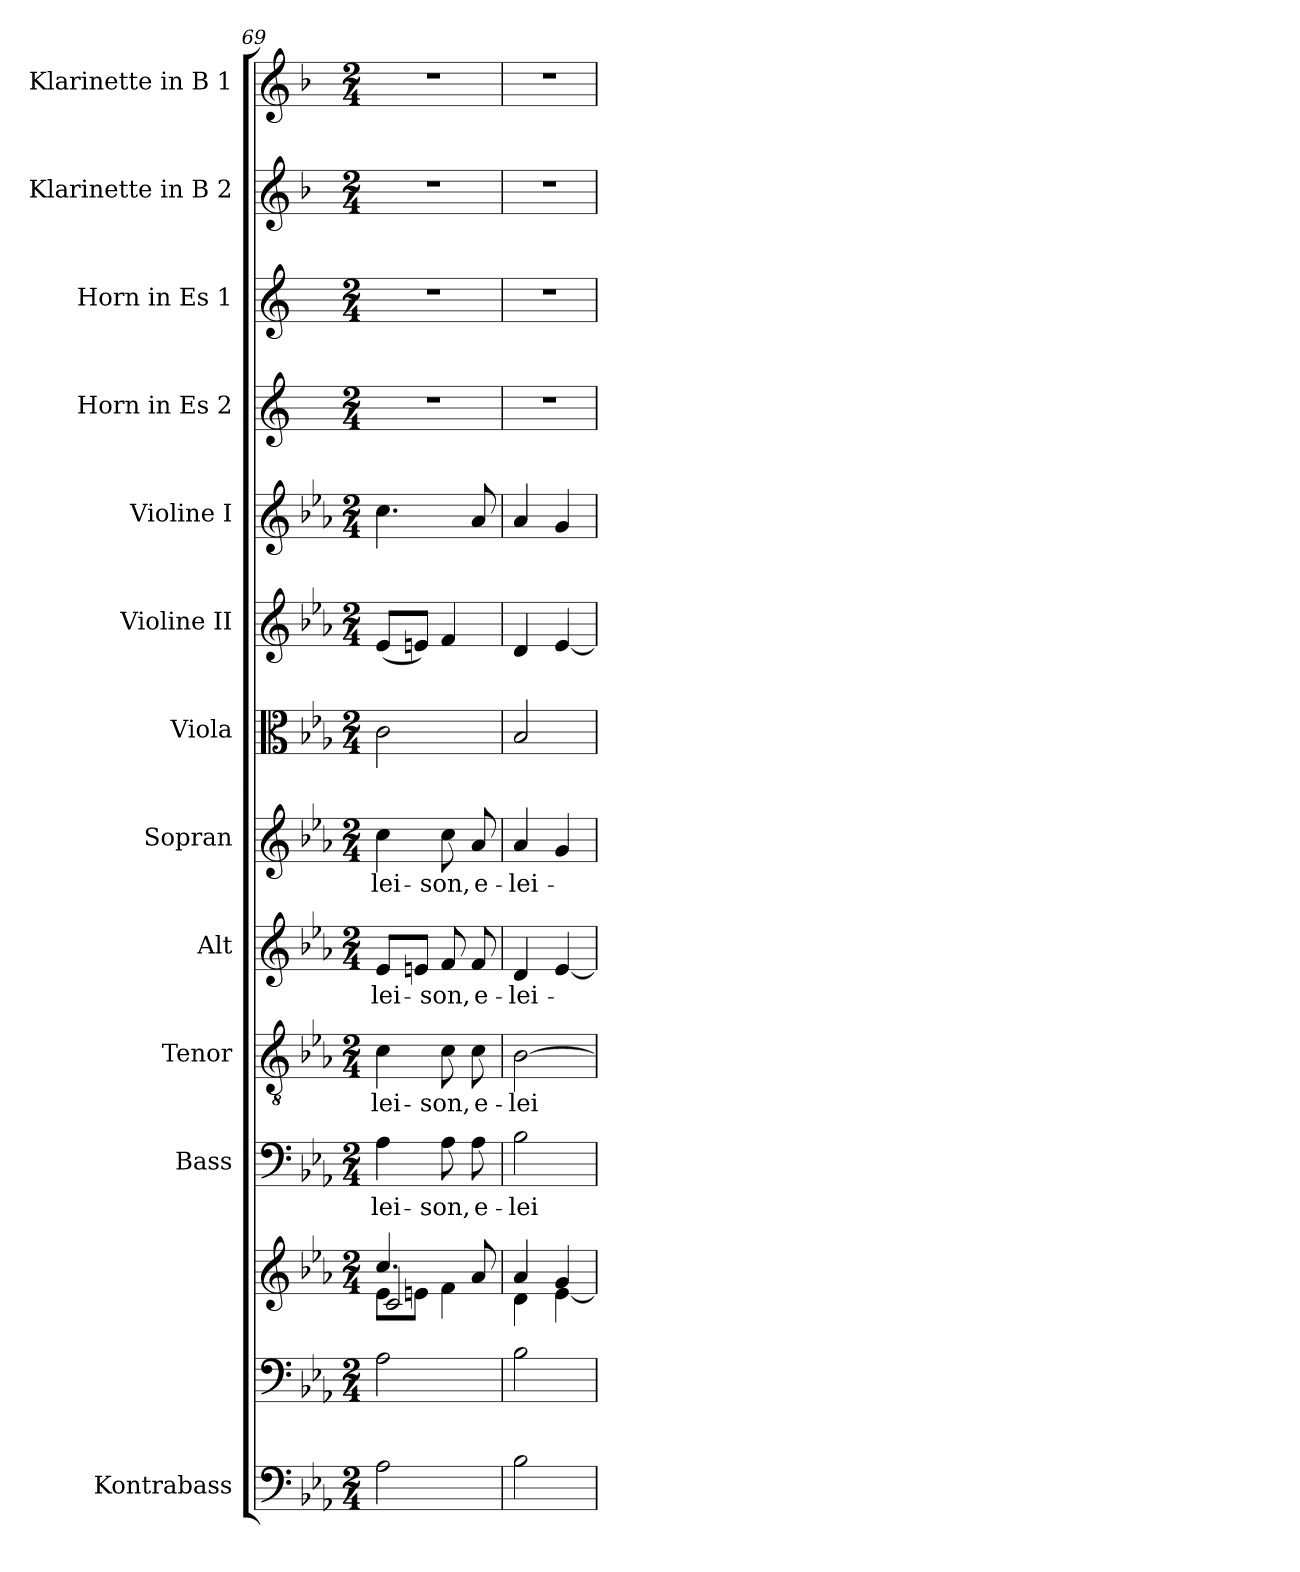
**kern	**kern	**kern	**kern	**text	**kern	**text	**kern	**text	**kern	**text	**kern	**kern	**kern	**kern	**kern	**kern	**kern
*part13	*part12	*part12	*part11	*part11	*part10	*part10	*part9	*part9	*part8	*part8	*part7	*part6	*part5	*part4	*part3	*part2	*part1
*staff14	*staff13	*staff12	*staff11	*staff11	*staff10	*staff10	*staff9	*staff9	*staff8	*staff8	*staff7	*staff6	*staff5	*staff4	*staff3	*staff2	*staff1
*I"Kontrabass	*	*	*I"Bass	*	*I"Tenor	*	*I"Alt	*	*I"Sopran	*	*I"Viola	*I"Violine II	*I"Violine I	*I"Horn in Es 2	*I"Horn in Es 1	*I"Klarinette in B 2	*I"Klarinette in B 1
*I'Kb.	*	*	*I'B	*	*I'T	*	*I'A	*	*I'S	*	*I'Vla.	*I'Vl. II	*I'Vl. I	*I'Hrn. 2	*I'Hrn. 1	*	*
*clefF4	*clefF4	*clefG2	*clefF4	*	*clefGv2	*	*clefG2	*	*clefG2	*	*clefC3	*clefG2	*clefG2	*clefG2	*clefG2	*clefG2	*clefG2
*ITrd7c12	*	*	*	*	*	*	*	*	*	*	*	*	*	*ITrd5c9	*ITrd5c9	*ITrd1c2	*ITrd1c2
*k[b-e-a-]	*k[b-e-a-]	*k[b-e-a-]	*k[b-e-a-]	*	*k[b-e-a-]	*	*k[b-e-a-]	*	*k[b-e-a-]	*	*k[b-e-a-]	*k[b-e-a-]	*k[b-e-a-]	*k[b-e-a-]	*k[b-e-a-]	*k[b-e-a-]	*k[b-e-a-]
*E-:	*E-:	*E-:	*E-:	*	*E-:	*	*E-:	*	*E-:	*	*E-:	*E-:	*E-:	*E-:	*E-:	*E-:	*E-:
*M2/4	*M2/4	*M2/4	*M2/4	*	*M2/4	*	*M2/4	*	*M2/4	*	*M2/4	*M2/4	*M2/4	*M2/4	*M2/4	*M2/4	*M2/4
=69	=69	=69	=69	=69	=69	=69	=69	=69	=69	=69	=69	=69	=69	=69	=69	=69	=69
*	*	*^	*	*	*	*	*	*	*	*	*	*	*	*	*	*	*
*	*	*	*^	*	*	*	*	*	*	*	*	*	*	*	*	*	*	*
!	!	!	!	!	!	!LO:LY:b	!	!LO:LY:b	!	!LO:LY:b	!	!LO:LY:b	!	!	!	!	!	!	!
2AA-\	2A-\	4.cc/	8e-\L	2c/	4A-\	-lei-	4c\	-lei-	8e-/L	-lei-	4cc\	-lei-	2c\	(<8e-/L	4.cc\	2r	2r	2r	2r
.	.	.	8en\J	.	.	.	.	.	8en/J	.	.	.	.	8en/J)	.	.	.	.	.
!	!	!	!	!	!	!LO:LY:b	!	!LO:LY:b	!	!LO:LY:b	!	!LO:LY:b	!	!	!	!	!	!	!
.	.	.	4f\	.	8A-\	-son,	8c\	-son,	8f/	-son,	8cc\	-son,	.	4f/	.	.	.	.	.
!	!	!	!	!	!	!LO:LY:b	!	!LO:LY:b	!	!LO:LY:b	!	!LO:LY:b	!	!	!	!	!	!	!
.	.	8a-/	.	.	8A-\	e-	8c\	e-	8f/	e-	8a-/	e-	.	.	8a-/	.	.	.	.
*	*	*	*v	*v	*	*	*	*	*	*	*	*	*	*	*	*	*	*	*
=70	=70	=70	=70	=70	=70	=70	=70	=70	=70	=70	=70	=70	=70	=70	=70	=70	=70	=70
!	!	!	!	!	!LO:LY:b	!	!LO:LY:b	!	!LO:LY:b	!	!LO:LY:b	!	!	!	!	!	!	!
2BB-\	2B-\	4a-/	4d\	2B-\	-lei-	[2B-\	-lei-	4d/	-lei-	4a-/	-lei-	2B-/	4d/	4a-/	2r	2r	2r	2r
.	.	4g/	[<4e-\	.	.	.	.	[4e-/	.	4g/	.	.	[4e-/	4g/	.	.	.	.
*	*	*v	*v	*	*	*	*	*	*	*	*	*	*	*	*	*	*	*
=	=	=	=	=	=	=	=	=	=	=	=	=	=	=	=	=	=
*-	*-	*-	*-	*-	*-	*-	*-	*-	*-	*-	*-	*-	*-	*-	*-	*-	*-
